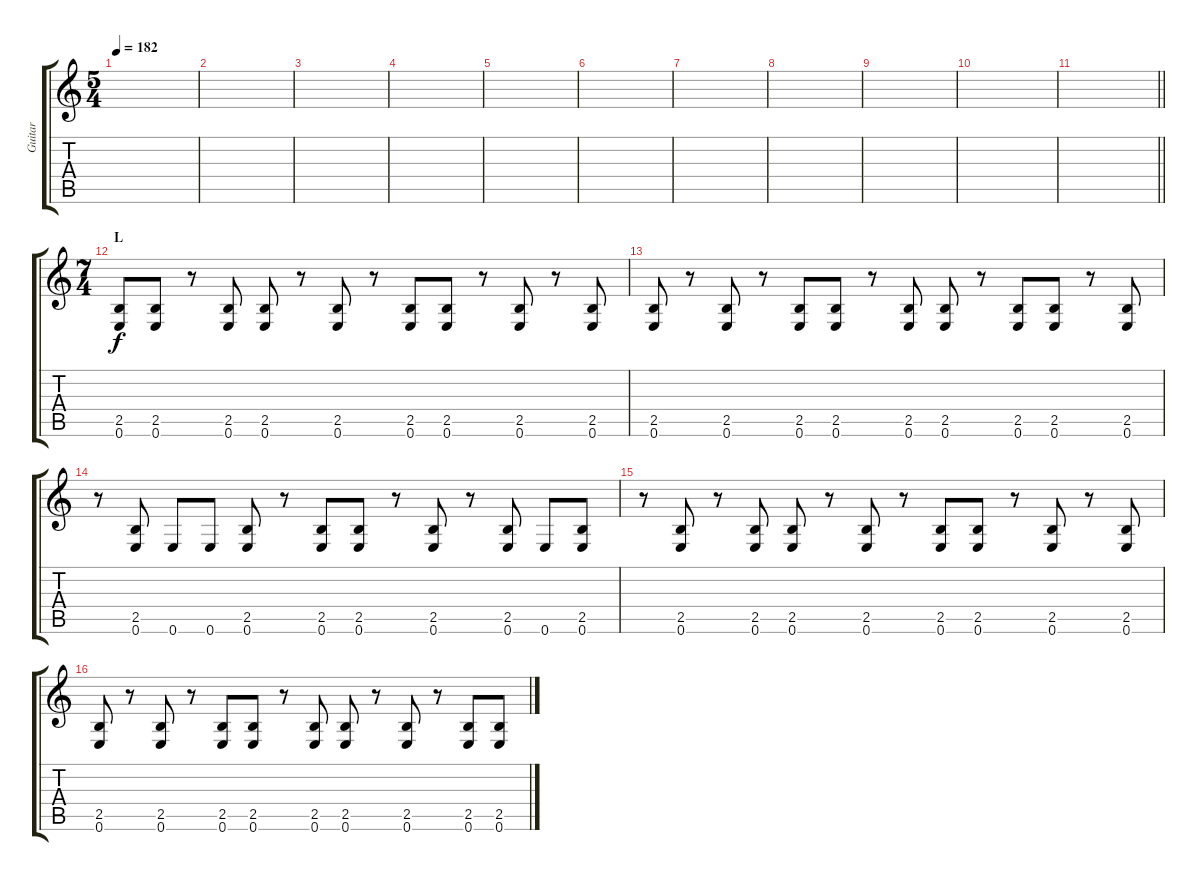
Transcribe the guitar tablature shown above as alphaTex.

\track ("Guitar" "Guitar") {instrument distortionguitar}
\staff {score tabs}
\tuning (E4 B3 G3 D3 A2 E2) {hide}
\ts (5 4)
\tempo 182
\clef g2
\ks c
|
|
|
|
|
|
|
|
|
|
\barLineRight lightlight
|
\ts (7 4)
\section ("" "L")
(2.5 0.6).8{volume 13} (2.5 0.6).8 r.8 (2.5 0.6).8 (2.5 0.6).8 r.8 (2.5 0.6).8 r.8 (2.5 0.6).8 (2.5 0.6).8 r.8 (2.5 0.6).8 r.8 (2.5 0.6).8 |
(2.5 0.6).8 r.8 (2.5 0.6).8 r.8 (2.5 0.6).8 (2.5 0.6).8 r.8 (2.5 0.6).8 (2.5 0.6).8 r.8 (2.5 0.6).8 (2.5 0.6).8 r.8 (2.5 0.6).8 |
r.8 (2.5 0.6).8 0.6.8 0.6.8 (2.5 0.6).8 r.8 (2.5 0.6).8 (2.5 0.6).8 r.8 (2.5 0.6).8 r.8 (2.5 0.6).8 0.6.8 (2.5 0.6).8 |
r.8 (2.5 0.6).8 r.8 (2.5 0.6).8 (2.5 0.6).8 r.8 (2.5 0.6).8 r.8 (2.5 0.6).8 (2.5 0.6).8 r.8 (2.5 0.6).8 r.8 (2.5 0.6).8 |
(2.5 0.6).8 r.8 (2.5 0.6).8 r.8 (2.5 0.6).8 (2.5 0.6).8 r.8 (2.5 0.6).8 (2.5 0.6).8 r.8 (2.5 0.6).8 r.8 (2.5 0.6).8 (2.5 0.6).8
